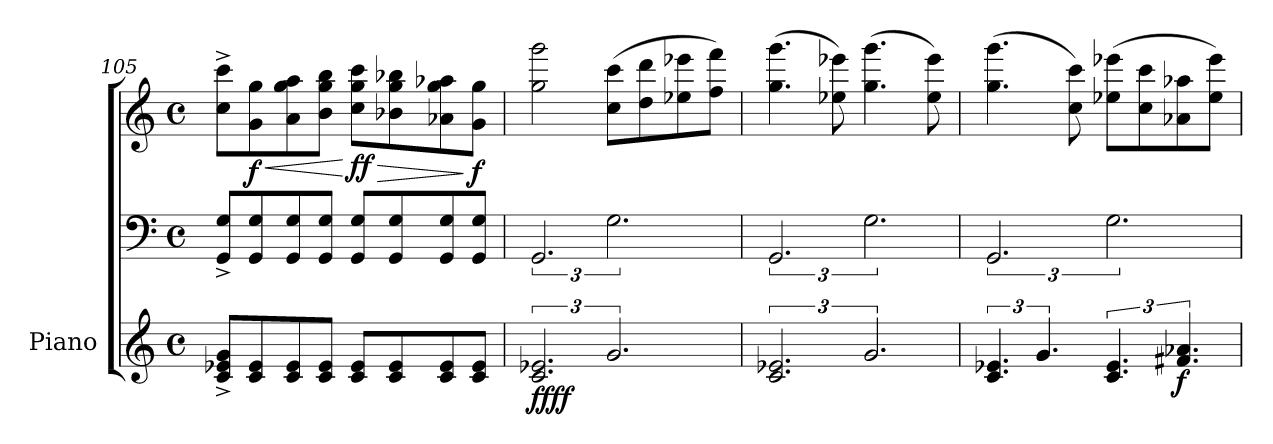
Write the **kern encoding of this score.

**kern	**kern	**kern	**dynam
*part1	*part1	*part1	*part1
*staff3	*staff2	*staff1	*staff1/2/3
*I"Piano	*	*	*
*I'Pno.	*	*	*
!!LO:LB:g=z
*clefG2	*clefF4	*clefG2	*
*k[]	*k[]	*k[]	*
*M4/4	*M4/4	*M4/4	*
*met(c)	*met(c)	*met(c)	*
=105	=105	=105	=105
8c/^ 8e-X/^ 8g/^L	8GG/^ 8G/^L	8cc\^ 8ccc\^L	.
!	!	!	!LO:HP:b
!	!	!	!LO:DY:n=1:b
8c/ 8e-/	8GG/ 8G/	8g\ 8gg\	< f
8c/ 8e-/	8GG/ 8G/	8a\ 8gg\ 8aa\	.
8c/ 8e-/J	8GG/ 8G/J	8b\ 8gg\ 8bb\J	.
!	!	!	!LO:HP:n=1:b
!	!	!	!LO:DY:n=2:b
8c/ 8e-/L	8GG/ 8G/L	8cc\ 8gg\ 8ccc\L	[ > ff
8c/ 8e-/	8GG/ 8G/	8b-X\ 8gg\ 8bb-X\	.
8c/ 8e-/	8GG/ 8G/	8a-X\ 8gg\ 8aa-X\	.
!	!	!	!LO:DY:n=3:b
8c/ 8e-/J	8GG/ 8G/J	8g\ 8gg\J	] f
=106	=106	=106	=106
!	!	!	!LO:DY:b=3
!	!	!	!LO:DY:n=1:b=2
!	!	!	!LO:DY:n=2:b
3.c 3.e-X	3.GG	2gg\ 2ggg\	f f ff
3.g	3.G	(>8cc\ 8ccc\L	.
.	.	8dd\ 8ddd\	.
.	.	8ee-X\ 8eee-X\	.
.	.	8ff\ 8fff\J)	.
=107	=107	=107	=107
3.c 3.e-X	3.GG	(>4.gg\ 4.ggg\	.
.	.	8ee-X\ 8eee-X\)	.
3.g	3.G	(>4.gg\ 4.ggg\	.
.	.	8ee-\ 8eee-\)	.
=108	=108	=108	=108
6.c/ 6.e-X/	3.GG	(>4.gg\ 4.ggg\	.
6.g/	.	.	.
.	.	8cc\ 8ccc\)	.
6.c/ 6.e-/	3.G	(>8ee-X\ 8eee-X\L	.
.	.	8cc\ 8ccc\	.
!	!	!	!LO:DY:b=3
6.f#X/ 6.a-X/	.	8a-X\ 8aa-X\	f
.	.	8ee-\ 8eee-\J)	.
=	=	=	=
*-	*-	*-	*-
